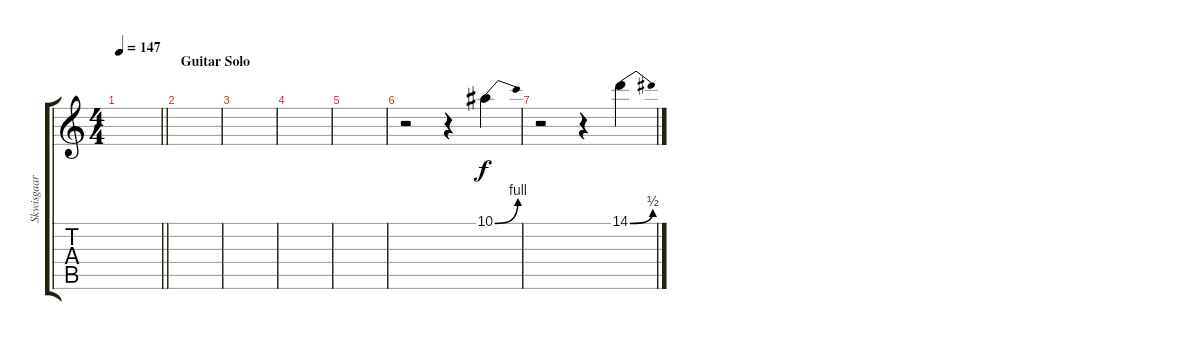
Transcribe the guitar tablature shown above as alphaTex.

\track ("Skwisgaar Skwigelf (Harmony Guitar 1)" "Skwisgaar ") {instrument distortionguitar}
\staff {score tabs}
\tuning (C4 G3 Eb3 Bb2 F2 C2) {hide}
\ts (4 4)
\tempo 147
\clef g2
\barLineRight lightlight
\ks c
|
\section ("" "Guitar Solo")
|
|
|
|
r.2 r.4 10.1{be (bend 0 0 60 4)}.4 |
r.2 r.4 14.1{be (bend 0 0 60 2)}.4
